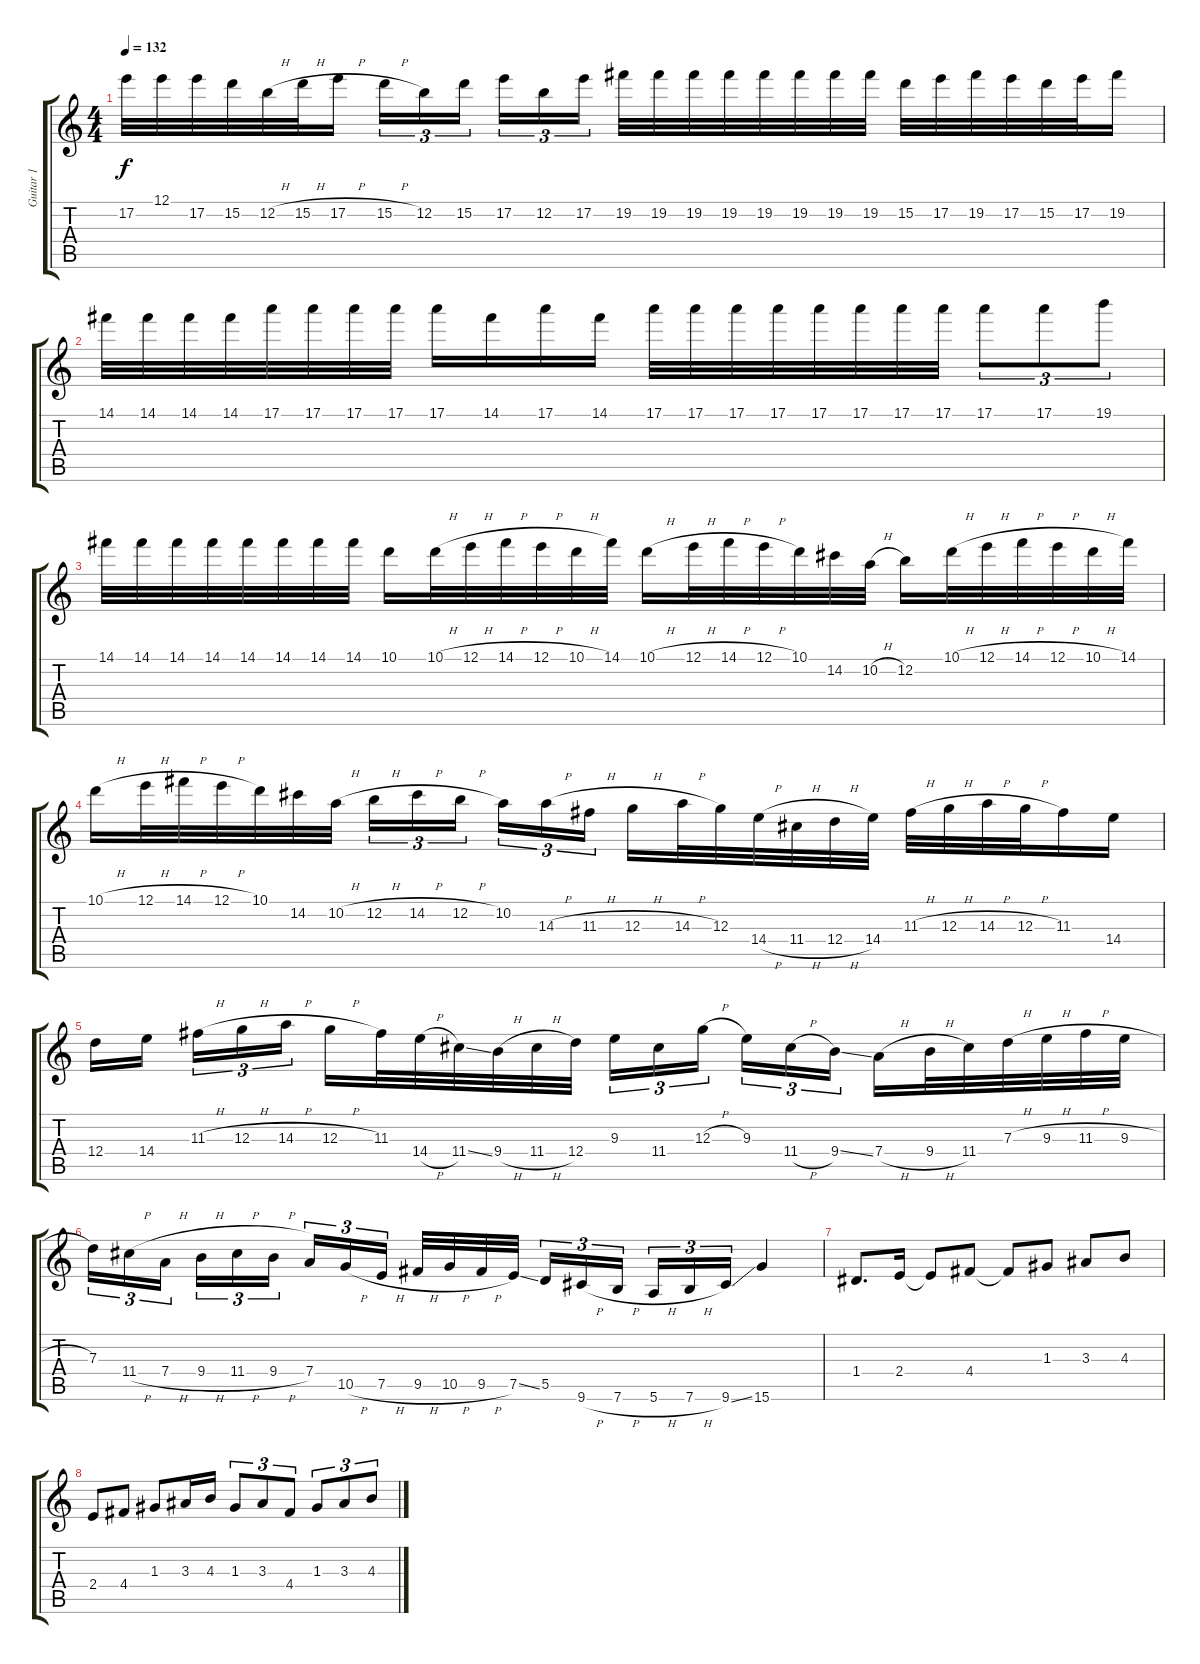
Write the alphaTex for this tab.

\track ("Guitar 1" "Guitar 1") {instrument overdrivenguitar}
\staff {score tabs}
\tuning (E4 B3 G3 D3 A2 E2) {hide}
\ts (4 4)
\tempo 132
\clef g2
\ks c
17.2.32{dy f} 12.1.32 17.2.32 15.2.32 12.2{h}.32 15.2{h}.32 17.2{h}.16 15.2{h}.16{tu (3 2)} 12.2.16{tu (3 2)} 15.2.16{tu (3 2) beam splitsecondary} 17.2.16{tu (3 2)} 12.2.16{tu (3 2)} 17.2.16{tu (3 2)} 19.2.32 19.2.32 19.2.32 19.2.32 19.2.32 19.2.32 19.2.32 19.2.32 15.2.32 17.2.32 19.2.32 17.2.32 15.2.32 17.2.32 19.2.16 |
14.1.32 14.1.32 14.1.32 14.1.32 17.1.32 17.1.32 17.1.32 17.1.32 17.1.16 14.1.16 17.1.16 14.1.16 17.1.32 17.1.32 17.1.32 17.1.32 17.1.32 17.1.32 17.1.32 17.1.32 17.1.8{tu (3 2)} 17.1.8{tu (3 2)} 19.1.8{tu (3 2)} |
14.1.32 14.1.32 14.1.32 14.1.32 14.1.32 14.1.32 14.1.32 14.1.32 10.1.16 10.1{h}.32 12.1{h}.32 14.1{h}.32 12.1{h}.32 10.1{h}.32 14.1.32 10.1{h}.16 12.1{h}.32 14.1{h}.32 12.1{h}.32 10.1.32 14.2.32 10.2{h}.32 12.2.16 10.1{h}.32 12.1{h}.32 14.1{h}.32 12.1{h}.32 10.1{h}.32 14.1.32 |
10.1{h}.16 12.1{h}.32 14.1{h}.32 12.1{h}.32 10.1.32 14.2.32 10.2{h}.32 12.2{h}.16{tu (3 2)} 14.2{h}.16{tu (3 2)} 12.2{h}.16{tu (3 2) beam splitsecondary} 10.2.16{tu (3 2)} 14.3{h}.16{tu (3 2)} 11.3{h}.16{tu (3 2)} 12.3{h}.16 14.3{h}.32 12.3.32 14.4{h}.32 11.4{h}.32 12.4{h}.32 14.4.32 11.3{h}.32 12.3{h}.32 14.3{h}.32 12.3{h}.32 11.3.16 14.4.16 |
12.4.16 14.4.16{beam splitsecondary} 11.3{h}.16{tu (3 2)} 12.3{h}.16{tu (3 2)} 14.3{h}.16{tu (3 2)} 12.3{h}.16 11.3.32 14.4{h}.32 11.4{ss}.32 9.4{h}.32 11.4{h}.32 12.4.32 9.3.16{tu (3 2)} 11.4.16{tu (3 2)} 12.3{h}.16{tu (3 2) beam splitsecondary} 9.3.16{tu (3 2)} 11.4{h}.16{tu (3 2)} 9.4{ss}.16{tu (3 2)} 7.4{h}.16 9.4{h}.32 11.4.32 7.3{h}.32 9.3{h}.32 11.3{h}.32 9.3{h}.32 |
7.3.16{tu (3 2)} 11.4{h}.16{tu (3 2)} 7.4{h}.16{tu (3 2) beam splitsecondary} 9.4{h}.16{tu (3 2)} 11.4{h}.16{tu (3 2)} 9.4{h}.16{tu (3 2)} 7.4.16{tu (3 2)} 10.5{h}.16{tu (3 2)} 7.5{h}.16{tu (3 2) beam splitsecondary} 9.5{h}.32 10.5{h}.32 9.5{h}.32 7.5{ss}.32 5.5.16{tu (3 2)} 9.6{h}.16{tu (3 2)} 7.6{h}.16{tu (3 2) beam splitsecondary} 5.6{h}.16{tu (3 2)} 7.6{h}.16{tu (3 2)} 9.6{ss}.16{tu (3 2)} 15.6.4 |
1.4.8{d} 2.4.16 2.4{t}.8 4.4.8 4.4{t}.8 1.3.8 3.3.8 4.3.8 |
2.4.8 4.4.8 1.3.8 3.3.16 4.3.16 1.3.8{tu (3 2)} 3.3.8{tu (3 2)} 4.4.8{tu (3 2)} 1.3.8{tu (3 2)} 3.3.8{tu (3 2)} 4.3.8{tu (3 2)}
